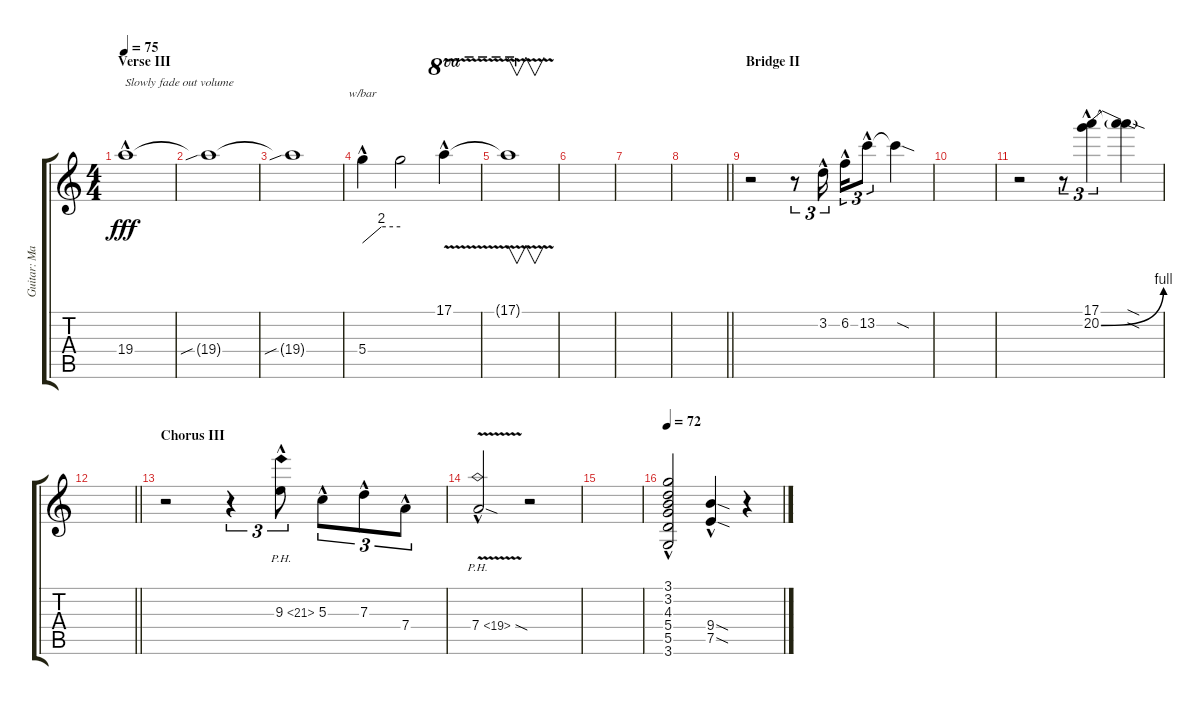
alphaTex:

\track ("Guitar: Mark" "Guitar: Ma") {instrument overdrivenguitar}
\staff {score tabs}
\tuning (E4 B3 G3 D3 A2 E2) {hide}
\ts (4 4)
\section ("" "Verse III")
\tempo 75
\clef g2
\ks c
19.4{hac}.1{txt "Slowly fade out volume" dy fff volume 1} |
19.4{sib t}.1 |
19.4{sib t}.1 |
5.4{hac}.4{tbe (custom default 0 0 30 8 60 8) ot 8vb volume 4} 5.4{t}.2{ot 8vb} 17.1{v hac}.4{ot 8va} |
17.1{v t}.1{v ot 8va} |
|
|
\barLineRight lightlight
|
\section ("" "Bridge II")
r.2{volume 16} r.8{tu (3 2)} 3.2{hac}.16{tu (3 2) beam splitsecondary} 6.2{hac}.16{tu (3 2)} 13.2{hac}.8{tu (3 2)} 13.2{sod t}.4 |
|
r.2 r.8{tu (3 2)} (17.1{hac} 20.2{be (bend 0 0 60 4) hac}).4{tu (3 2)} (17.1{sod t} 20.2{sod t}).4 |
\barLineRight lightlight
|
\section ("" "Chorus III")
r.2 r.4{tu (3 2)} 9.3{ph 12 hac}.8{tu (3 2)} 5.3{hac}.8{tu (3 2)} 7.3{hac}.8{tu (3 2)} 7.4{hac}.8{tu (3 2)} |
7.4{ph 12 v sod hac}.2 r.2 |
|
\tempo 72
(3.1{hac} 3.2{hac} 4.3{hac} 5.4{hac} 5.5{hac} 3.6{hac}).2 (9.4{sod hac} 7.5{sod hac}).4 r.4
